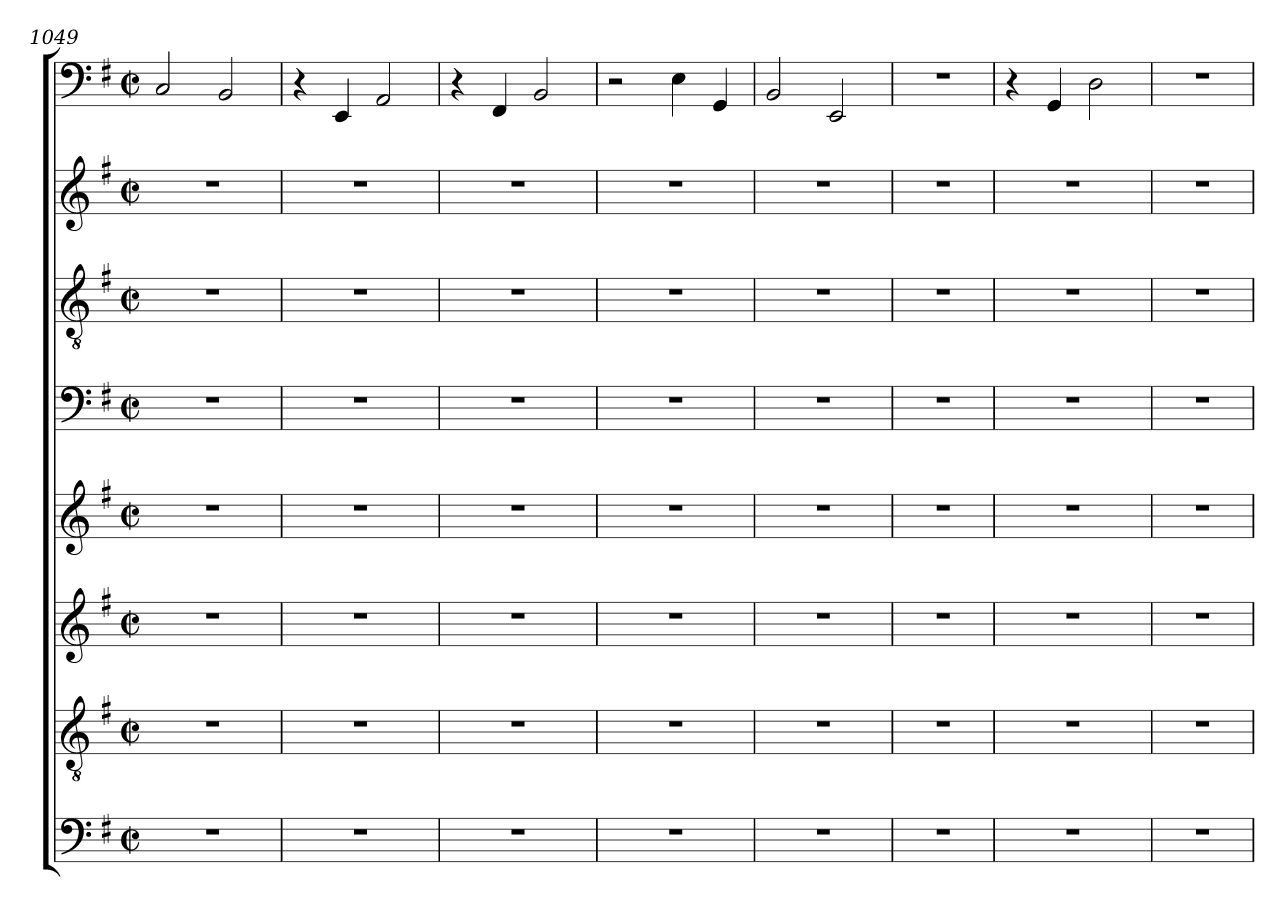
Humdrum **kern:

**kern	**kern	**kern	**kern	**kern	**kern	**kern	**kern
*part8	*part7	*part6	*part5	*part4	*part3	*part2	*part1
*staff8	*staff7	*staff6	*staff5	*staff4	*staff3	*staff2	*staff1
*clefF4	*clefGv2	*clefG2	*clefG2	*clefF4	*clefGv2	*clefG2	*clefF4
*k[f#]	*k[f#]	*k[f#]	*k[f#]	*k[f#]	*k[f#]	*k[f#]	*k[f#]
*G:	*G:	*G:	*G:	*G:	*G:	*G:	*G:
*M2/2	*M2/2	*M2/2	*M2/2	*M2/2	*M2/2	*M2/2	*M2/2
*met(c|)	*met(c|)	*met(c|)	*met(c|)	*met(c|)	*met(c|)	*met(c|)	*met(c|)
=1049	=1049	=1049	=1049	=1049	=1049	=1049	=1049
1r	1r	1r	1r	1r	1r	1r	2C/
.	.	.	.	.	.	.	2BB/
=1050	=1050	=1050	=1050	=1050	=1050	=1050	=1050
1r	1r	1r	1r	1r	1r	1r	4r
.	.	.	.	.	.	.	4EE/
.	.	.	.	.	.	.	2AA/
=1051	=1051	=1051	=1051	=1051	=1051	=1051	=1051
1r	1r	1r	1r	1r	1r	1r	4r
.	.	.	.	.	.	.	4FF#/
.	.	.	.	.	.	.	2BB/
=1052	=1052	=1052	=1052	=1052	=1052	=1052	=1052
1r	1r	1r	1r	1r	1r	1r	2r
.	.	.	.	.	.	.	4E\
.	.	.	.	.	.	.	4GG/
=1053	=1053	=1053	=1053	=1053	=1053	=1053	=1053
1r	1r	1r	1r	1r	1r	1r	2BB/
.	.	.	.	.	.	.	2EE/
=1054	=1054	=1054	=1054	=1054	=1054	=1054	=1054
1r	1r	1r	1r	1r	1r	1r	1r
=1055	=1055	=1055	=1055	=1055	=1055	=1055	=1055
1r	1r	1r	1r	1r	1r	1r	4r
.	.	.	.	.	.	.	4GG/
.	.	.	.	.	.	.	2D\
=1056	=1056	=1056	=1056	=1056	=1056	=1056	=1056
1r	1r	1r	1r	1r	1r	1r	1r
=	=	=	=	=	=	=	=
*-	*-	*-	*-	*-	*-	*-	*-
